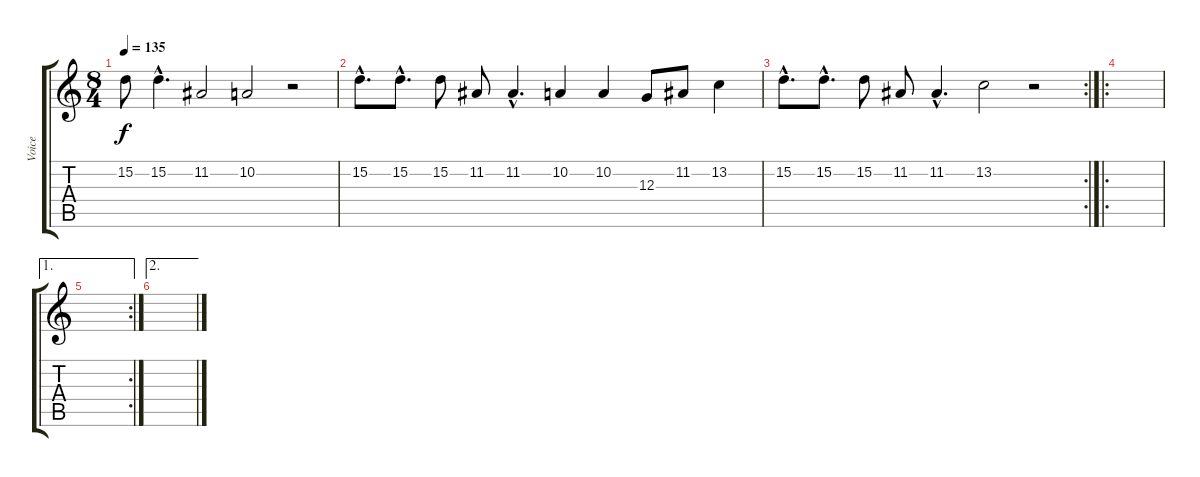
\track ("Voice" "Voice") {instrument cello}
\staff {score tabs}
\tuning (E4 B3 G3 D3 A2 E2) {hide}
\ts (8 4)
\tempo 135
\clef g2
\ks c
15.2.8{dy f} 15.2{hac}.4{d} 11.2.2 10.2.2 r.2 |
15.2{hac}.8{d} 15.2{hac}.8{d} 15.2.8 11.2.8 11.2{hac}.4{d} 10.2.4 10.2.4 12.3.8 11.2.8 13.2.4 |
\rc 2
15.2{hac}.8{d} 15.2{hac}.8{d} 15.2.8 11.2.8 11.2{hac}.4{d} 13.2.2 r.2 |
\ro
|
\ae 1
\rc 2
|
\ae 2
